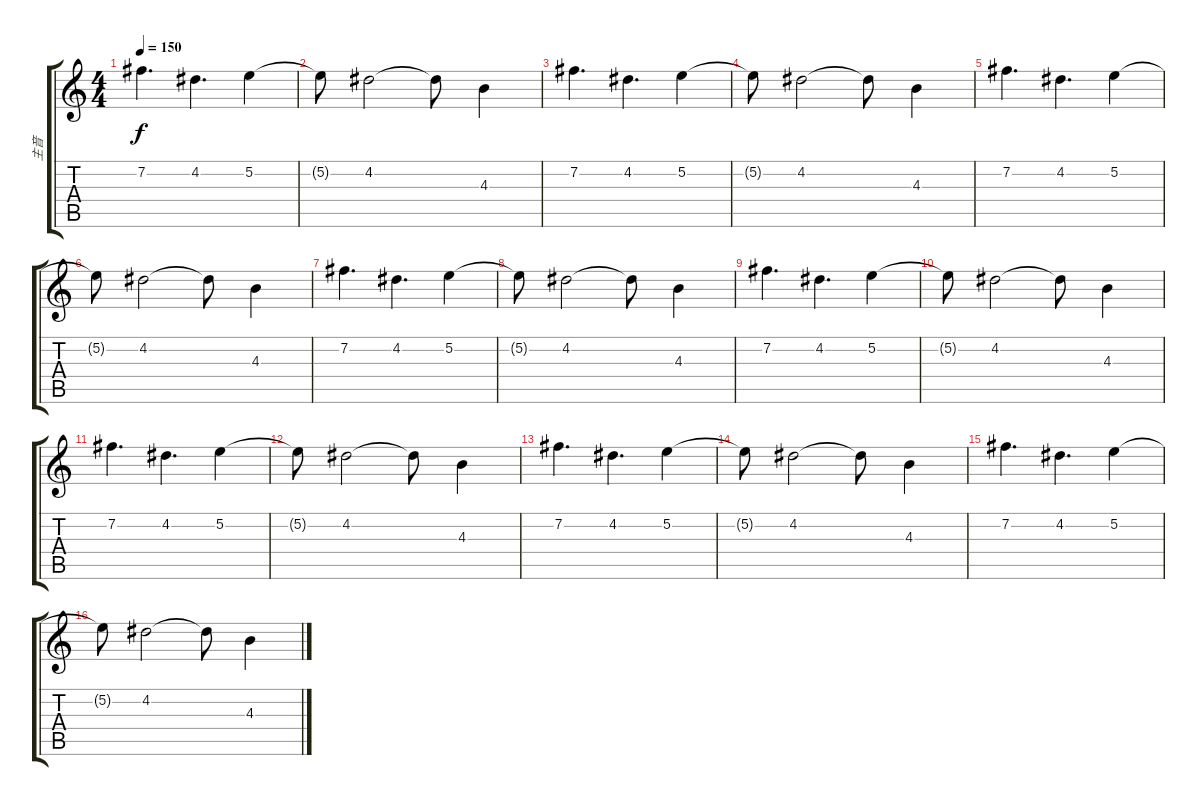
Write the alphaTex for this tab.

\track ("主音" "主音") {instrument distortionguitar}
\staff {score tabs}
\tuning (E4 B3 G3 D3 A2 E2) {hide}
\ts (4 4)
\tempo 150
\clef g2
\ks c
7.2.4{d dy f} 4.2.4{d} 5.2.4 |
5.2{t}.8 4.2.2 4.2{t}.8 4.3.4 |
7.2.4{d} 4.2.4{d} 5.2.4 |
5.2{t}.8 4.2.2 4.2{t}.8 4.3.4 |
7.2.4{d} 4.2.4{d} 5.2.4 |
5.2{t}.8 4.2.2 4.2{t}.8 4.3.4 |
7.2.4{d} 4.2.4{d} 5.2.4 |
5.2{t}.8 4.2.2 4.2{t}.8 4.3.4 |
7.2.4{d} 4.2.4{d} 5.2.4 |
5.2{t}.8 4.2.2 4.2{t}.8 4.3.4 |
7.2.4{d} 4.2.4{d} 5.2.4 |
5.2{t}.8 4.2.2 4.2{t}.8 4.3.4 |
7.2.4{d} 4.2.4{d} 5.2.4 |
5.2{t}.8 4.2.2 4.2{t}.8 4.3.4 |
7.2.4{d} 4.2.4{d} 5.2.4 |
5.2{t}.8 4.2.2 4.2{t}.8 4.3.4
